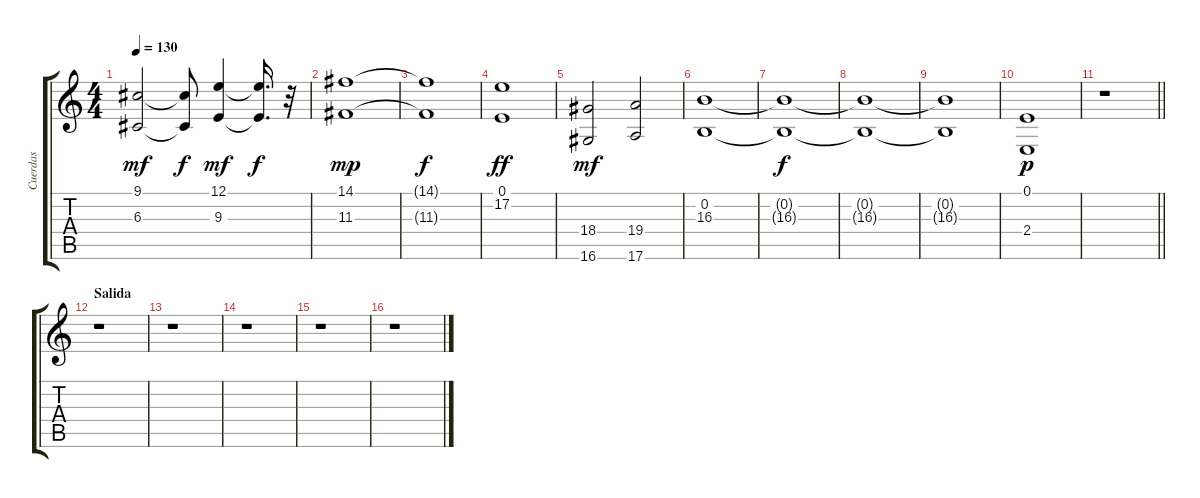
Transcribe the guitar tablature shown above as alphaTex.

\track ("Cuerdas" "Cuerdas") {instrument stringensemble2}
\staff {score tabs}
\tuning (E4 B3 G3 D3 A2 E2) {hide}
\ts (4 4)
\tempo 130
\clef g2
\ks c
(9.1 6.3).2{dy mf} (9.1{t} 6.3{t}).8{dy f} (12.1 9.3).4{dy mf} (12.1{t} 9.3{t}).16{d dy f} r.32 |
(14.1 11.3).1{dy mp} |
(14.1{t} 11.3{t}).1{dy f} |
(0.1 17.2).1{dy ff} |
(18.4 16.6).2{dy mf} (19.4 17.6).2 |
(0.2 16.3).1 |
(0.2{t} 16.3{t}).1{dy f} |
(0.2{t} 16.3{t}).1 |
(0.2{t} 16.3{t}).1 |
(0.1 2.4).1{dy p} |
\barLineRight lightlight
r.1 |
\section ("" "Salida")
r.1 |
r.1 |
r.1 |
r.1 |
r.1
